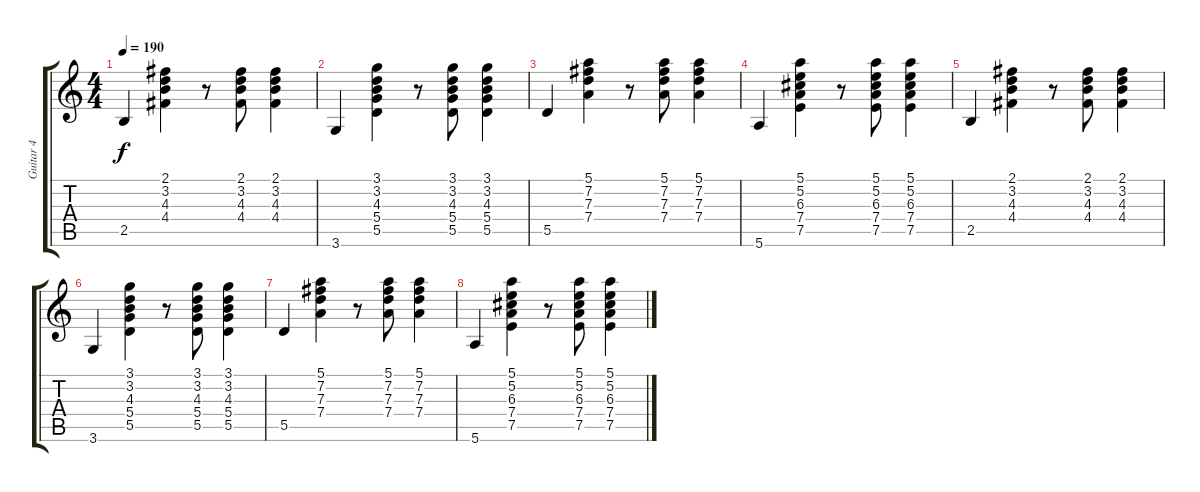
\track ("Guitar 4" "Guitar 4") {instrument acousticguitarnylon}
\staff {score tabs}
\tuning (E4 B3 G3 D3 A2 E2) {hide}
\ts (4 4)
\tempo 190
\clef g2
\ks c
2.5.4{dy f} (2.1 3.2 4.3 4.4).4 r.8 (2.1 3.2 4.3 4.4).8 (2.1 3.2 4.3 4.4).4 |
3.6.4 (3.1 3.2 4.3 5.4 5.5).4 r.8 (3.1 3.2 4.3 5.4 5.5).8 (3.1 3.2 4.3 5.4 5.5).4 |
5.5.4 (5.1 7.2 7.3 7.4).4 r.8 (5.1 7.2 7.3 7.4).8 (5.1 7.2 7.3 7.4).4 |
5.6.4 (5.1 5.2 6.3 7.4 7.5).4 r.8 (5.1 5.2 6.3 7.4 7.5).8 (5.1 5.2 6.3 7.4 7.5).4 |
2.5.4 (2.1 3.2 4.3 4.4).4 r.8 (2.1 3.2 4.3 4.4).8 (2.1 3.2 4.3 4.4).4 |
3.6.4 (3.1 3.2 4.3 5.4 5.5).4 r.8 (3.1 3.2 4.3 5.4 5.5).8 (3.1 3.2 4.3 5.4 5.5).4 |
5.5.4 (5.1 7.2 7.3 7.4).4 r.8 (5.1 7.2 7.3 7.4).8 (5.1 7.2 7.3 7.4).4 |
5.6.4 (5.1 5.2 6.3 7.4 7.5).4 r.8 (5.1 5.2 6.3 7.4 7.5).8 (5.1 5.2 6.3 7.4 7.5).4
